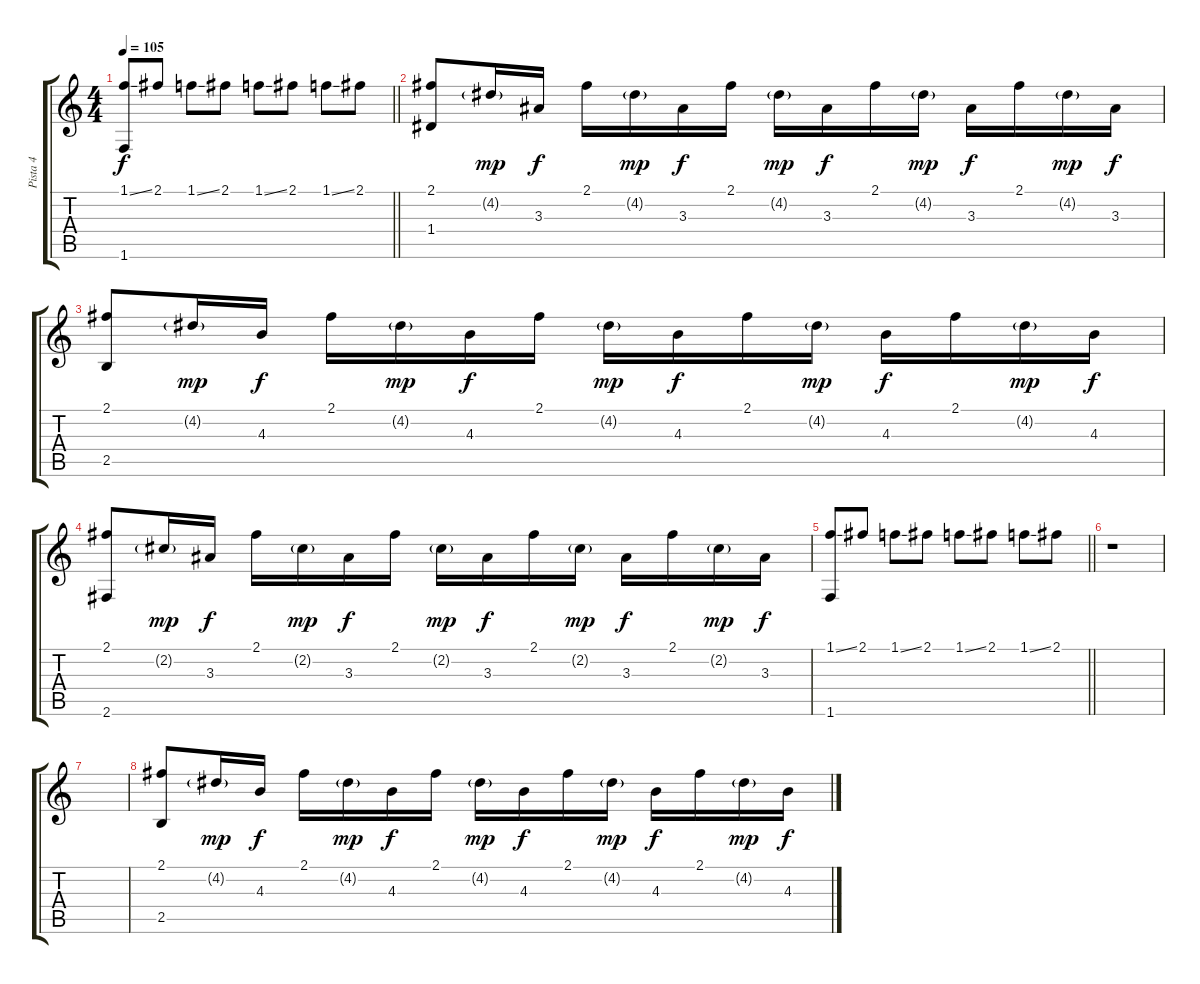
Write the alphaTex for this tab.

\track ("Pista 4" "Pista 4") {instrument distortionguitar}
\staff {score tabs}
\tuning (E4 B3 G3 D3 A2 E2) {hide}
\ts (4 4)
\tempo 105
\clef g2
\barLineRight lightlight
\ks c
(1.1{ss} 1.6).8{dy f} 2.1.8 1.1{ss}.8 2.1.8 1.1{ss}.8 2.1.8 1.1{ss}.8 2.1.8 |
(2.1 1.4).8 4.2{g}.16{dy mp} 3.3.16{dy f} 2.1.16 4.2{g}.16{dy mp} 3.3.16{dy f} 2.1.16 4.2{g}.16{dy mp} 3.3.16{dy f} 2.1.16 4.2{g}.16{dy mp} 3.3.16{dy f} 2.1.16 4.2{g}.16{dy mp} 3.3.16{dy f} |
(2.1 2.5).8 4.2{g}.16{dy mp} 4.3.16{dy f} 2.1.16 4.2{g}.16{dy mp} 4.3.16{dy f} 2.1.16 4.2{g}.16{dy mp} 4.3.16{dy f} 2.1.16 4.2{g}.16{dy mp} 4.3.16{dy f} 2.1.16 4.2{g}.16{dy mp} 4.3.16{dy f} |
(2.1 2.6).8 2.2{g}.16{dy mp} 3.3.16{dy f} 2.1.16 2.2{g}.16{dy mp} 3.3.16{dy f} 2.1.16 2.2{g}.16{dy mp} 3.3.16{dy f} 2.1.16 2.2{g}.16{dy mp} 3.3.16{dy f} 2.1.16 2.2{g}.16{dy mp} 3.3.16{dy f} |
\barLineRight lightlight
(1.1{ss} 1.6).8 2.1.8 1.1{ss}.8 2.1.8 1.1{ss}.8 2.1.8 1.1{ss}.8 2.1.8 |
r.1 |
|
(2.1 2.5).8{volume 8} 4.2{g}.16{dy mp} 4.3.16{dy f} 2.1.16 4.2{g}.16{dy mp} 4.3.16{dy f} 2.1.16 4.2{g}.16{dy mp} 4.3.16{dy f} 2.1.16 4.2{g}.16{dy mp} 4.3.16{dy f} 2.1.16 4.2{g}.16{dy mp} 4.3.16{dy f}
